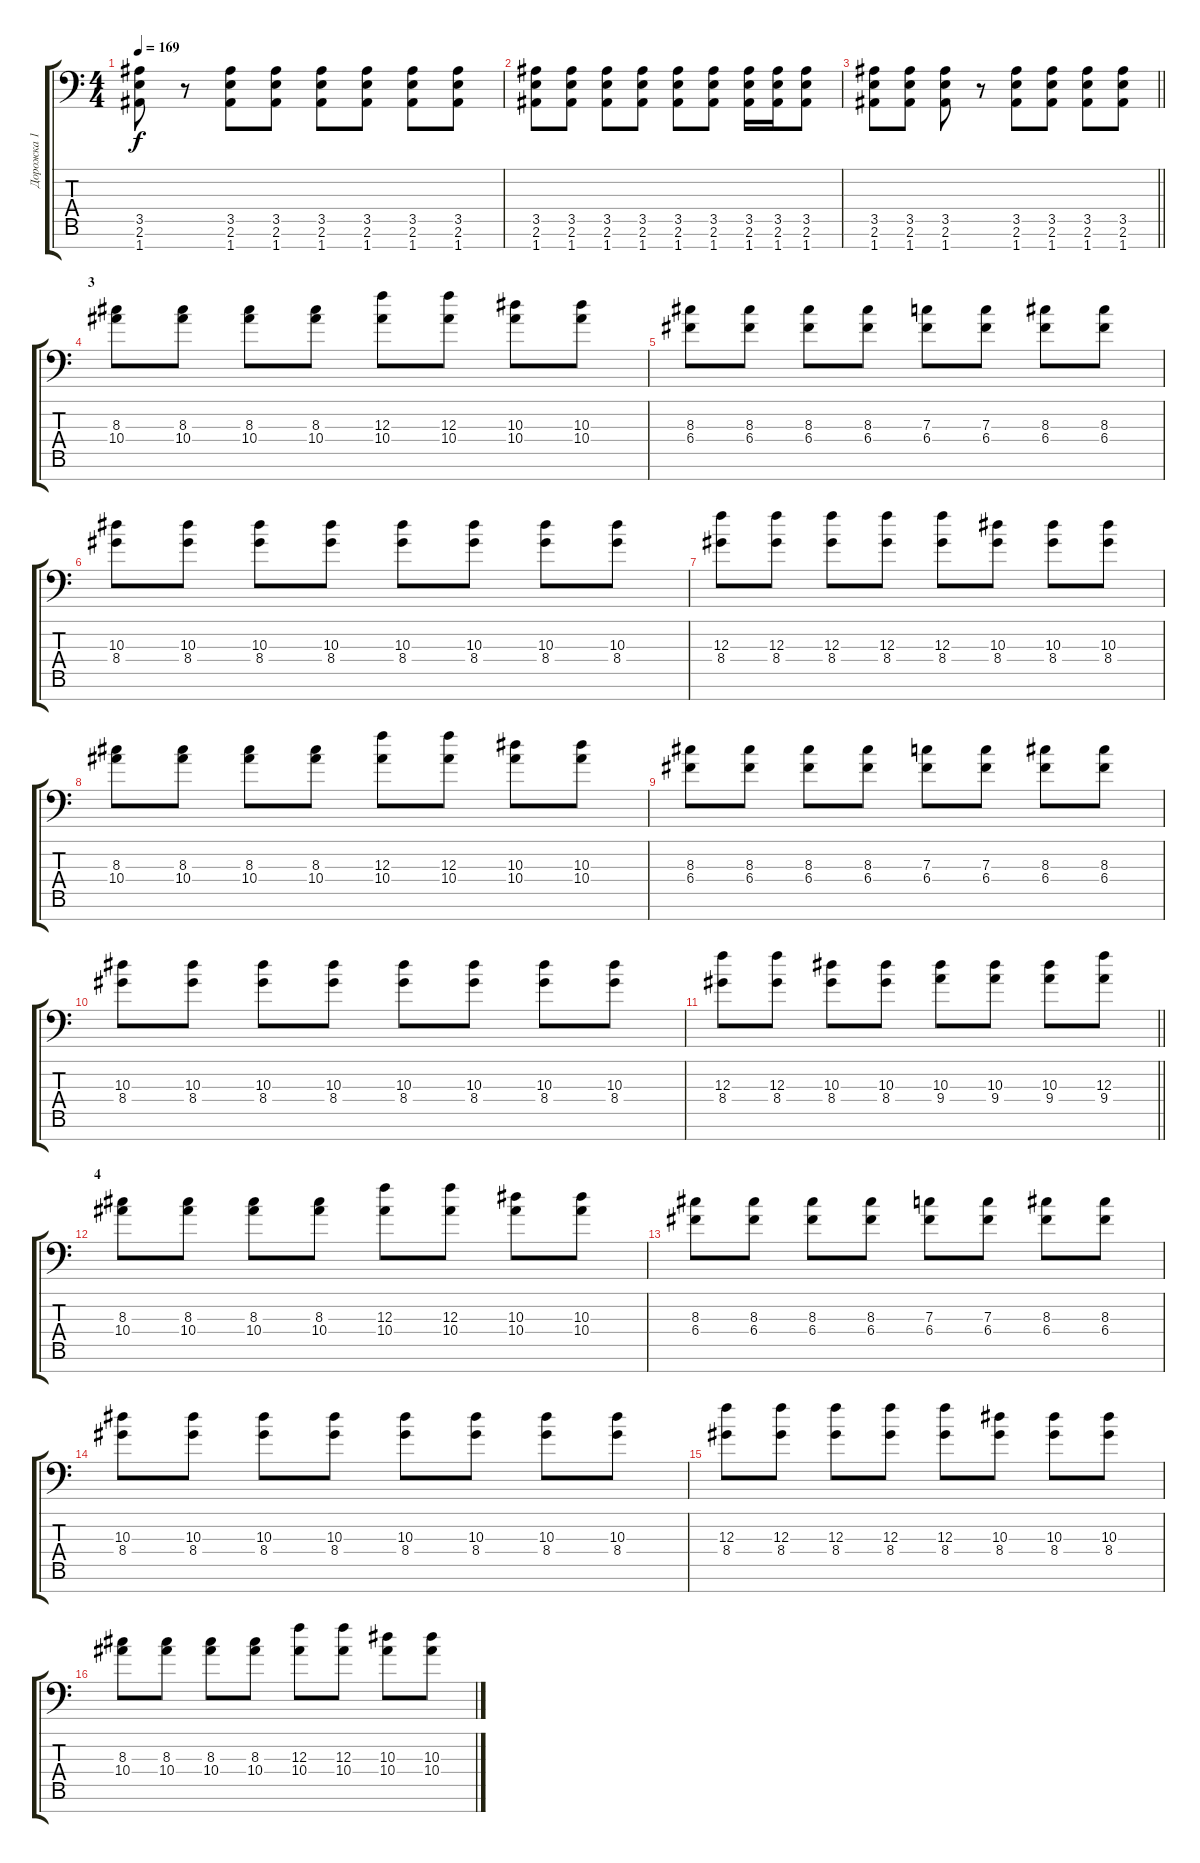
\track ("Дорожка 1" "Дорожка 1") {instrument distortionguitar}
\staff {score tabs}
\tuning (D4 A3 F3 C3 G2 D2 A1) {hide}
\ts (4 4)
\tempo 169
\clef f4
\ks c
(3.5 2.6 1.7).8{dy f} r.8 (3.5 2.6 1.7).8 (3.5 2.6 1.7).8 (3.5 2.6 1.7).8 (3.5 2.6 1.7).8 (3.5 2.6 1.7).8 (3.5 2.6 1.7).8 |
(3.5 2.6 1.7).8 (3.5 2.6 1.7).8 (3.5 2.6 1.7).8 (3.5 2.6 1.7).8 (3.5 2.6 1.7).8 (3.5 2.6 1.7).8 (3.5 2.6 1.7).16 (3.5 2.6 1.7).16 (3.5 2.6 1.7).8 |
\barLineRight lightlight
(3.5 2.6 1.7).8 (3.5 2.6 1.7).8 (3.5 2.6 1.7).8 r.8 (3.5 2.6 1.7).8 (3.5 2.6 1.7).8 (3.5 2.6 1.7).8 (3.5 2.6 1.7).8 |
\section ("" "3")
(8.3 10.4).8 (8.3 10.4).8 (8.3 10.4).8 (8.3 10.4).8 (12.3 10.4).8 (12.3 10.4).8 (10.3 10.4).8 (10.3 10.4).8 |
(8.3 6.4).8 (8.3 6.4).8 (8.3 6.4).8 (8.3 6.4).8 (7.3 6.4).8 (7.3 6.4).8 (8.3 6.4).8 (8.3 6.4).8 |
(10.3 8.4).8 (10.3 8.4).8 (10.3 8.4).8 (10.3 8.4).8 (10.3 8.4).8 (10.3 8.4).8 (10.3 8.4).8 (10.3 8.4).8 |
(12.3 8.4).8 (12.3 8.4).8 (12.3 8.4).8 (12.3 8.4).8 (12.3 8.4).8 (10.3 8.4).8 (10.3 8.4).8 (10.3 8.4).8 |
(8.3 10.4).8 (8.3 10.4).8 (8.3 10.4).8 (8.3 10.4).8 (12.3 10.4).8 (12.3 10.4).8 (10.3 10.4).8 (10.3 10.4).8 |
(8.3 6.4).8 (8.3 6.4).8 (8.3 6.4).8 (8.3 6.4).8 (7.3 6.4).8 (7.3 6.4).8 (8.3 6.4).8 (8.3 6.4).8 |
(10.3 8.4).8 (10.3 8.4).8 (10.3 8.4).8 (10.3 8.4).8 (10.3 8.4).8 (10.3 8.4).8 (10.3 8.4).8 (10.3 8.4).8 |
\barLineRight lightlight
(12.3 8.4).8 (12.3 8.4).8 (10.3 8.4).8 (10.3 8.4).8 (10.3 9.4).8 (10.3 9.4).8 (10.3 9.4).8 (12.3 9.4).8 |
\section ("" "4")
(8.3 10.4).8 (8.3 10.4).8 (8.3 10.4).8 (8.3 10.4).8 (12.3 10.4).8 (12.3 10.4).8 (10.3 10.4).8 (10.3 10.4).8 |
(8.3 6.4).8 (8.3 6.4).8 (8.3 6.4).8 (8.3 6.4).8 (7.3 6.4).8 (7.3 6.4).8 (8.3 6.4).8 (8.3 6.4).8 |
(10.3 8.4).8 (10.3 8.4).8 (10.3 8.4).8 (10.3 8.4).8 (10.3 8.4).8 (10.3 8.4).8 (10.3 8.4).8 (10.3 8.4).8 |
(12.3 8.4).8 (12.3 8.4).8 (12.3 8.4).8 (12.3 8.4).8 (12.3 8.4).8 (10.3 8.4).8 (10.3 8.4).8 (10.3 8.4).8 |
(8.3 10.4).8 (8.3 10.4).8 (8.3 10.4).8 (8.3 10.4).8 (12.3 10.4).8 (12.3 10.4).8 (10.3 10.4).8 (10.3 10.4).8
